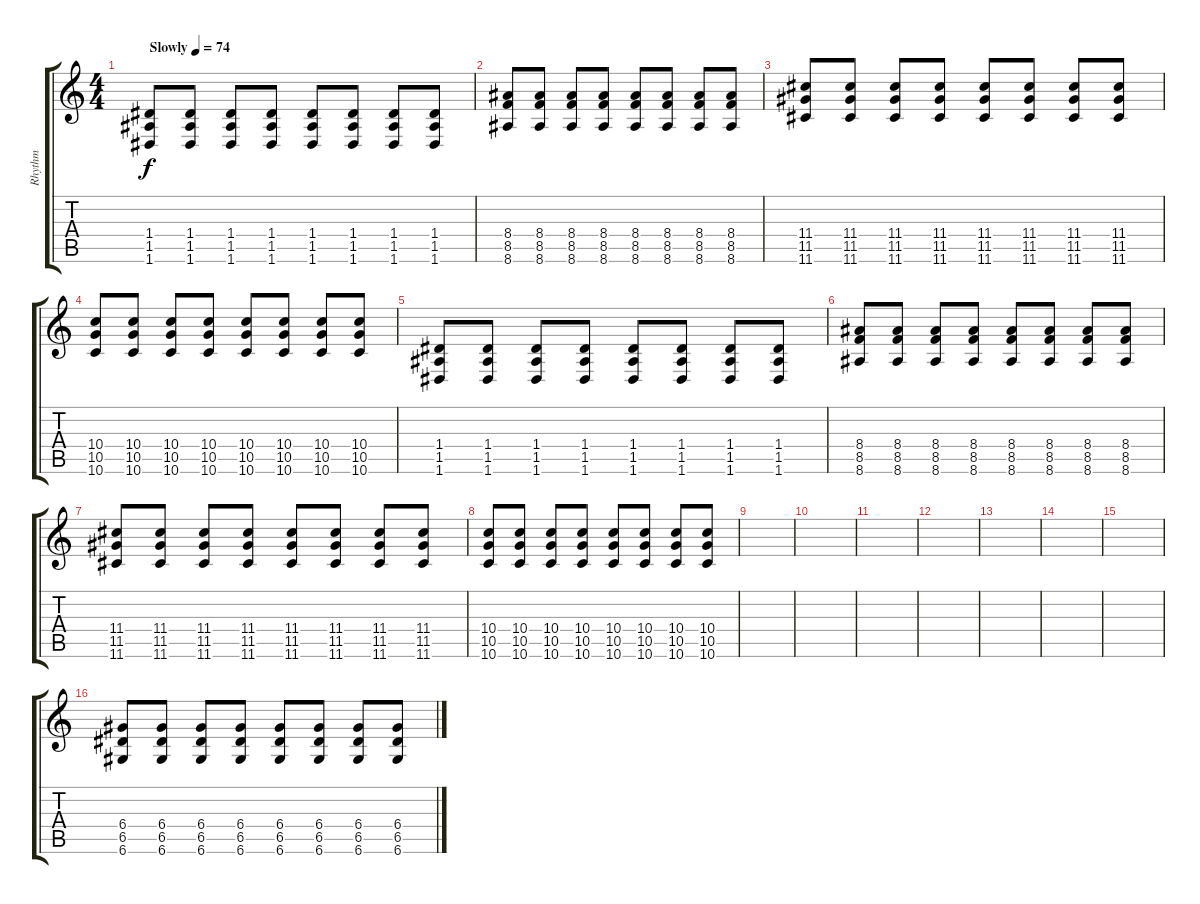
\track ("Rhythm" "Rhythm") {instrument overdrivenguitar}
\staff {score tabs}
\tuning (E4 B3 G3 D3 A2 D2) {hide}
\ts (4 4)
\tempo (74 "Slowly")
\clef g2
\ks c
(1.4 1.5 1.6).8{dy f instrument overdrivenguitar} (1.4 1.5 1.6).8 (1.4 1.5 1.6).8 (1.4 1.5 1.6).8 (1.4 1.5 1.6).8 (1.4 1.5 1.6).8 (1.4 1.5 1.6).8 (1.4 1.5 1.6).8 |
(8.4 8.5 8.6).8 (8.4 8.5 8.6).8 (8.4 8.5 8.6).8 (8.4 8.5 8.6).8 (8.4 8.5 8.6).8 (8.4 8.5 8.6).8 (8.4 8.5 8.6).8 (8.4 8.5 8.6).8 |
(11.4 11.5 11.6).8 (11.4 11.5 11.6).8 (11.4 11.5 11.6).8 (11.4 11.5 11.6).8 (11.4 11.5 11.6).8 (11.4 11.5 11.6).8 (11.4 11.5 11.6).8 (11.4 11.5 11.6).8 |
(10.4 10.5 10.6).8 (10.4 10.5 10.6).8 (10.4 10.5 10.6).8 (10.4 10.5 10.6).8 (10.4 10.5 10.6).8 (10.4 10.5 10.6).8 (10.4 10.5 10.6).8 (10.4 10.5 10.6).8 |
(1.4 1.5 1.6).8 (1.4 1.5 1.6).8 (1.4 1.5 1.6).8 (1.4 1.5 1.6).8 (1.4 1.5 1.6).8 (1.4 1.5 1.6).8 (1.4 1.5 1.6).8 (1.4 1.5 1.6).8 |
(8.4 8.5 8.6).8 (8.4 8.5 8.6).8 (8.4 8.5 8.6).8 (8.4 8.5 8.6).8 (8.4 8.5 8.6).8 (8.4 8.5 8.6).8 (8.4 8.5 8.6).8 (8.4 8.5 8.6).8 |
(11.4 11.5 11.6).8 (11.4 11.5 11.6).8 (11.4 11.5 11.6).8 (11.4 11.5 11.6).8 (11.4 11.5 11.6).8 (11.4 11.5 11.6).8 (11.4 11.5 11.6).8 (11.4 11.5 11.6).8 |
(10.4 10.5 10.6).8 (10.4 10.5 10.6).8 (10.4 10.5 10.6).8 (10.4 10.5 10.6).8 (10.4 10.5 10.6).8 (10.4 10.5 10.6).8 (10.4 10.5 10.6).8 (10.4 10.5 10.6).8 |
|
|
|
|
|
|
|
(6.4 6.5 6.6).8 (6.4 6.5 6.6).8 (6.4 6.5 6.6).8 (6.4 6.5 6.6).8 (6.4 6.5 6.6).8 (6.4 6.5 6.6).8 (6.4 6.5 6.6).8 (6.4 6.5 6.6).8
